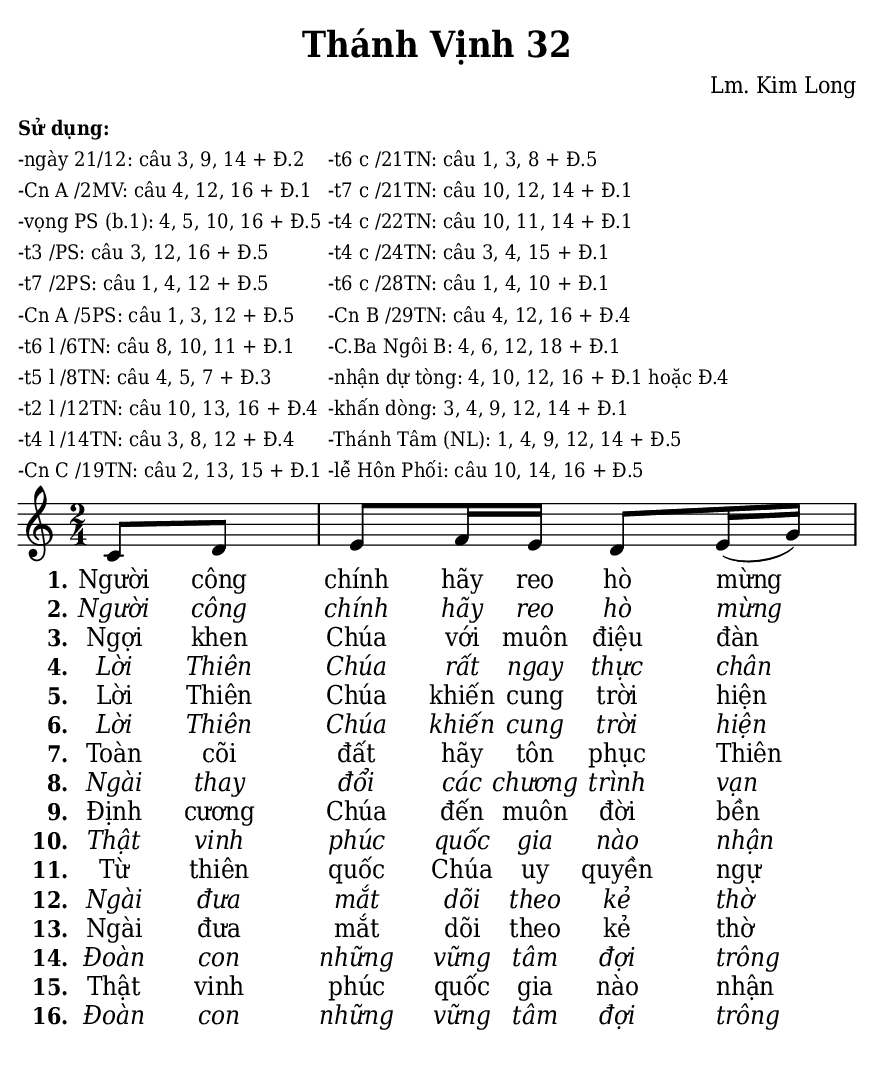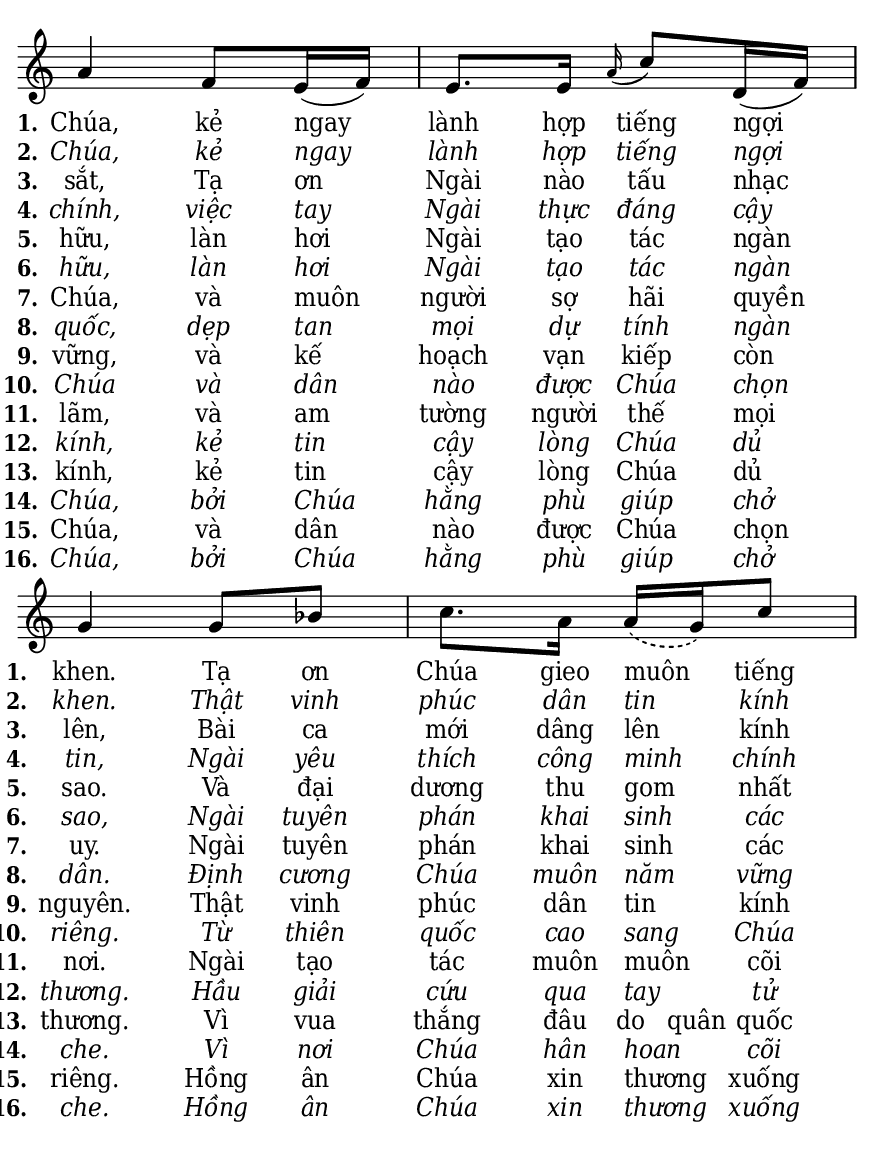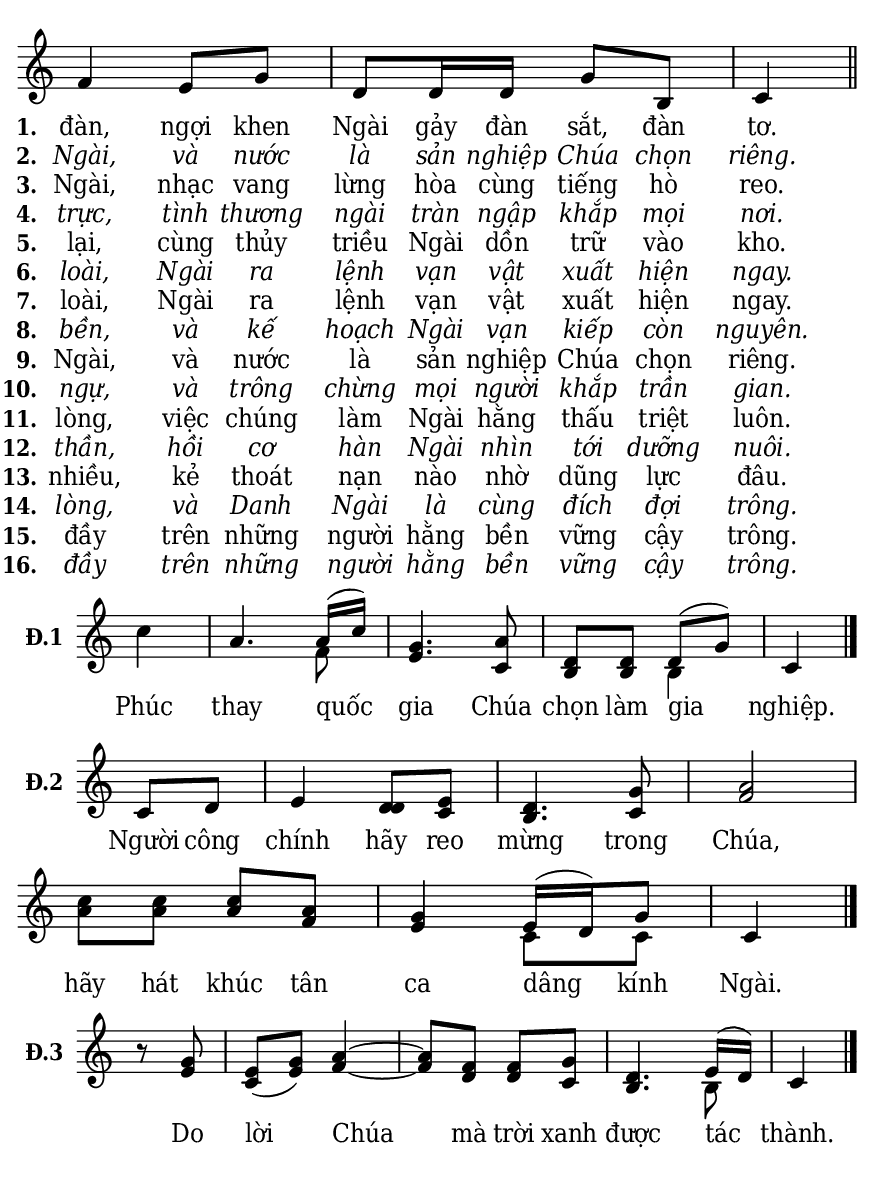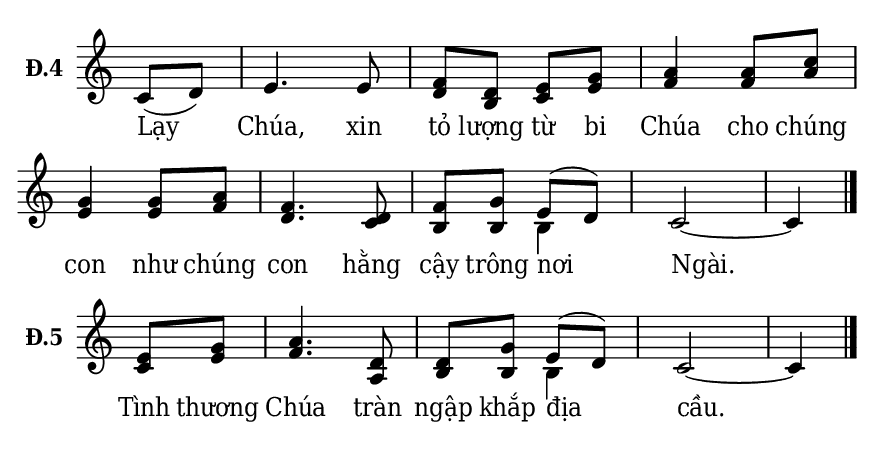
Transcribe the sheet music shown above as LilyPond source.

% Cài đặt chung
\version "2.22.1"
\include "english.ly"

\header {
  title = "Thánh Vịnh 32"
  composer = "Lm. Kim Long"
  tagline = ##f
}

% mã nguồn cho những chức năng chưa hỗ trợ trong phiên bản lilypond hiện tại
% cung cấp bởi cộng đồng lilypond khi gửi email đến lilypond-user@gnu.org
% in số phiên khúc trên mỗi dòng
#(define (add-grob-definition grob-name grob-entry)
     (set! all-grob-descriptions
           (cons ((@@ (lily) completize-grob-entry)
                  (cons grob-name grob-entry))
                 all-grob-descriptions)))

#(add-grob-definition
    'StanzaNumberSpanner
    `((direction . ,LEFT)
      (font-series . bold)
      (padding . 1.0)
      (side-axis . ,X)
      (stencil . ,ly:text-interface::print)
      (X-offset . ,ly:side-position-interface::x-aligned-side)
      (Y-extent . ,grob::always-Y-extent-from-stencil)
      (meta . ((class . Spanner)
               (interfaces . (font-interface
                              side-position-interface
                              stanza-number-interface
                              text-interface))))))

\layout {
    \context {
      \Global
      \grobdescriptions #all-grob-descriptions
    }
    \context {
      \Score
      \remove Stanza_number_align_engraver
      \consists
        #(lambda (context)
           (let ((texts '())
                 (syllables '()))
             (make-engraver
              (acknowledgers
               ((stanza-number-interface engraver grob source-engraver)
                  (set! texts (cons grob texts)))
               ((lyric-syllable-interface engraver grob source-engraver)
                  (set! syllables (cons grob syllables))))
              ((stop-translation-timestep engraver)
                 (for-each
                  (lambda (text)
                    (for-each
                     (lambda (syllable)
                       (ly:pointer-group-interface::add-grob
                        text
                        'side-support-elements
                        syllable))
                     syllables))
                  texts)
                 (set! syllables '())))))
    }
    \context {
      \Lyrics
      \remove Stanza_number_engraver
      \consists
        #(lambda (context)
           (let ((text #f)
                 (last-stanza #f))
             (make-engraver
              ((process-music engraver)
                 (let ((stanza (ly:context-property context 'stanza #f)))
                   (if (and stanza (not (equal? stanza last-stanza)))
                       (let ((column (ly:context-property context
'currentCommandColumn)))
                         (set! last-stanza stanza)
                         (if text
                             (ly:spanner-set-bound! text RIGHT column))
                         (set! text (ly:engraver-make-grob engraver
'StanzaNumberSpanner '()))
                         (ly:grob-set-property! text 'text stanza)
                         (ly:spanner-set-bound! text LEFT column)))))
              ((finalize engraver)
                 (if text
                     (let ((column (ly:context-property context
'currentCommandColumn)))
                       (ly:spanner-set-bound! text RIGHT column)))))))
      \override StanzaNumberSpanner.horizon-padding = 10000
    }
}

stanzaReminderOff =
  \temporary \override StanzaNumberSpanner.after-line-breaking =
     #(lambda (grob)
        ;; Can be replaced with (not (first-broken-spanner? grob)) in 2.23.
        (if (let ((siblings (ly:spanner-broken-into (ly:grob-original grob))))
              (and (pair? siblings)
                   (not (eq? grob (car siblings)))))
            (ly:grob-suicide! grob)))

stanzaReminderOn = \undo \stanzaReminderOff
% kết thúc mã nguồn

% Nhạc
nhacPhanMot = \relative c' {
  \key c \major
  \time 2/4
  \partial 4 c8 d |
  e f16 e d8 e16 (g) |
  a4 f8 e16 (f) |
  e8. e16 \grace {a16 (} c8) d,16 (f) |
  g4 g8 bf |
  c8. a16
  \once \phrasingSlurDashed a \(g\) c8 |
  f,4 e8 g |
  d d16 d g8 b, |
  c4 \bar "||"
}

nhacPhanHai = \relative c'' {
  \key c \major
  \time 2/4
  \partial 4 c4 |
  a4.
  <<
    {
      \voiceOne
      a16 (c)
    }
    \new Voice = "splitpart" {
      \voiceTwo
      f,8
    }
  >>
  \oneVoice
  <<
    {
      g4. a8 |
      d, d
    }
    {
      e4. c8 |
      b b
    }
  >>
  <<
    {
      \voiceOne
      d8 (g)
    }
    \new Voice = "splitpart" {
      \voiceTwo
      b,4
    }
  >>
  \oneVoice
  c4 \bar "|."
}

nhacPhanBa = \relative c' {
  \key c \major
  \time 2/4
  \partial 4 c8 d |
  e4
  <<
    {
      d8 e |
      d4. g8 |
      a2 |
      c8 c c a |
      g4
    }
    {
      d8 c |
      b4. c8 |
      f2 |
      a8 a a f |
      e4
    }
  >>
  <<
    {
      \voiceOne
      e16 (d) g8
    }
    \new Voice = "splitpart" {
      \voiceTwo
      c,8 c
    }
  >>
  \oneVoice
  c4 \bar "|."
}

nhacPhanBon = \relative c'' {
  \key c \major
  \time 2/4
  \partial 4 r8
  <<
    {
      g8 |
      e (g) a4 ~ |
      a8 f f g |
      d4.
    }
    {
      e8 |
      c (e) f4 ~ |
      f8 d d c |
      b4.
    }
  >>
  <<
    {
      \voiceOne
      e16 (d)
    }
    \new Voice = "splitpart" {
      \voiceTwo
      b8
    }
  >>
  \oneVoice
  c4 \bar "|."
}

nhacPhanNam = \relative c' {
  \key c \major
  \time 2/4
  \partial 4 c8 (d) |
  e4. e8 |
  <<
    {
      f8 d e g |
      a4 a8 c |
      g4 g8 a |
      f4. d8 |
      f g
    }
    {
      d8 b c e |
      f4 f8 a |
      e4 e8 f |
      d4. c8 |
      b b
    }
  >>
  <<
    {
      \voiceOne
      e8 (d)
    }
    \new Voice = "splitpart" {
      \voiceTwo
      b4
    }
  >>
  \oneVoice
  c2 ~ |
  c4 \bar "|."
}

nhacPhanSau = \relative c' {
  \key c \major
  \time 2/4
  <<
    {
      \partial 4 e8 g |
      a4. d,8 |
      d g
    }
    {
      c,8 e |
      f4. a,8 |
      b b
    }
  >>
  <<
    {
      \voiceOne
      e8 (d)
    }
    \new Voice = "splitpart" {
      \voiceTwo
      b4
    }
  >>
  \oneVoice
  c2 ~ |
  c4 \bar "|."
}

% Lời
loiPhanMot = \lyricmode {
  <<
    {
      \set stanza = "1."
      Người công chính hãy reo hò mừng Chúa,
      kẻ ngay lành hợp tiếng ngợi khen.
      Tạ ơn Chúa gieo muôn _ tiếng đàn,
      ngợi khen Ngài gảy đàn sắt, đàn tơ.
    }
    \new Lyrics {
	    \set associatedVoice = "beSop"
	    \set stanza = "2."
      \override Lyrics.LyricText.font-shape = #'italic
      Người công chính hãy reo hò mừng Chúa,
      kẻ ngay lành hợp tiếng ngợi khen.
      Thật vinh phúc dân tin _ kính Ngài,
      và nước là sản nghiệp Chúa chọn riêng.
    }
    \new Lyrics {
	    \set associatedVoice = "beSop"
	    \set stanza = "3."
      Ngợi khen Chúa với muôn điệu đàn sắt,
      Tạ ơn Ngài nào tấu nhạc lên,
      Bài ca mới dâng lên _ kính Ngài,
      nhạc vang lừng hòa cùng tiếng hò reo.
    }
    \new Lyrics {
	    \set associatedVoice = "beSop"
	    \set stanza = "4."
      \override Lyrics.LyricText.font-shape = #'italic
      Lời Thiên Chúa rất ngay thực chân chính,
      việc tay Ngài thực đáng cậy tin,
      Ngài yêu thích công minh _ chính trực,
      tình thương ngài tràn ngập khắp mọi nơi.
    }
    \new Lyrics {
	    \set associatedVoice = "beSop"
	    \set stanza = "5."
      Lời Thiên Chúa khiến cung trời hiện hữu,
      làn hơi Ngài tạo tác ngàn sao.
      Và đại dương thu gom _ nhất lại,
      cùng thủy triều Ngài dồn trữ vào kho.
    }
    \new Lyrics {
	    \set associatedVoice = "beSop"
	    \set stanza = "6."
      \override Lyrics.LyricText.font-shape = #'italic
      Lời Thiên Chúa khiến cung trời hiện hữu,
      làn hơi Ngài tạo tác ngàn sao,
      Ngài tuyên phán khai sinh _ các loài,
      Ngài ra lệnh vạn vật xuất hiện ngay.
    }
    \new Lyrics {
	    \set associatedVoice = "beSop"
	    \set stanza = "7."
      Toàn cõi đất hãy tôn phục Thiên Chúa,
      và muôn người sợ hãi quyền uy.
      Ngài tuyên phán khai sinh _ các loài,
      Ngài ra lệnh vạn vật xuất hiện ngay.
    }
    \new Lyrics {
	    \set associatedVoice = "beSop"
	    \set stanza = "8."
      \override Lyrics.LyricText.font-shape = #'italic
      Ngài thay đổi các chương trình vạn quốc,
      dẹp tan mọi dự tính ngàn dân.
      Định cương Chúa muôn năm _ vững bền,
      và kế hoạch Ngài vạn kiếp còn nguyên.
    }
    \new Lyrics {
	    \set associatedVoice = "beSop"
	    \set stanza = "9."
      Định cương Chúa đến muôn đời bền vững,
      và kế hoạch vạn kiếp còn  nguyên.
      Thật vinh phúc dân tin _ kính Ngài,
      và nước là sản nghiệp Chúa chọn riêng.
    }
    \new Lyrics {
	    \set associatedVoice = "beSop"
	    \set stanza = "10."
      \override Lyrics.LyricText.font-shape = #'italic
      Thật vinh phúc quốc gia nào nhận Chúa
      và dân nào được Chúa chọn riêng.
      Từ thiên quốc cao sang _ Chúa ngự,
      và trông chừng mọi người khắp trần gian.
    }
    \new Lyrics {
	    \set associatedVoice = "beSop"
	    \set stanza = "11."
      Từ thiên quốc Chúa uy quyền ngự lãm,
      và am tường người thế mọi nơi.
      Ngài tạo tác muôn muôn _ cõi lòng,
      việc chúng làm Ngài hằng thấu triệt luôn.
    }
    \new Lyrics {
	    \set associatedVoice = "beSop"
	    \set stanza = "12."
      \override Lyrics.LyricText.font-shape = #'italic
      Ngài đưa mắt dõi theo kẻ thờ kính,
      kẻ tin cậy lòng Chúa dủ thương.
      Hầu giải cứu qua tay _ tử thần,
      hồi cơ hàn Ngài nhìn tới dưỡng nuôi.
    }
    \new Lyrics {
	    \set associatedVoice = "beSop"
	    \set stanza = "13."
      Ngài đưa mắt dõi theo kẻ thờ kính,
      kẻ tin cậy lòng Chúa dủ thương.
      Vì vua thắng đâu do quân quốc nhiều,
      kẻ thoát nạn nào nhờ dũng lực đâu.
    }
    \new Lyrics {
	    \set associatedVoice = "beSop"
	    \set stanza = "14."
      \override Lyrics.LyricText.font-shape = #'italic
      Đoàn con những vững tâm đợi trông Chúa,
      bởi Chúa hằng phù giúp chở che.
      Vì nơi Chúa hân hoan _ cõi lòng,
      và Danh Ngài là cùng đích đợi trông.
    }
    \new Lyrics {
	    \set associatedVoice = "beSop"
	    \set stanza = "15."
      Thật vinh phúc quốc gia nào nhận Chúa,
      và dân nào được Chúa chọn riêng.
      Hồng ân Chúa xin thương _ xuống đầy
      trên những người hằng bền vững cậy trông.
    }
    \new Lyrics {
	    \set associatedVoice = "beSop"
	    \set stanza = "16."
      \override Lyrics.LyricText.font-shape = #'italic
      Đoàn con những vững tâm đợi trông Chúa,
      bởi Chúa hằng phù giúp chở che.
      Hồng ân Chúa xin thương _ xuống đầy
      trên những người hằng bền vững cậy trông.
    }
  >>
}

loiPhanHai = \lyricmode {
  Phúc thay quốc gia Chúa chọn làm gia nghiệp.
}

loiPhanBa = \lyricmode {
  Người công chính hãy reo mừng trong Chúa,
  hãy hát khúc tân ca dâng kính Ngài.
}

loiPhanBon = \lyricmode {
  Do lời Chúa mà trời xanh được tác thành.
}

loiPhanNam = \lyricmode {
  Lạy Chúa, xin tỏ lượng từ bi Chúa cho chúng con
  như chúng con hằng cậy trông nơi Ngài.
}

loiPhanSau = \lyricmode {
  Tình thương Chúa tràn ngập khắp địa cầu.
}

% Dàn trang
\paper {
  #(set-paper-size "a5")
  top-margin = 3\mm
  bottom-margin = 3\mm
  left-margin = 3\mm
  right-margin = 3\mm
  indent = #0
  #(define fonts
	 (make-pango-font-tree "Deja Vu Serif Condensed"
	 		       "Deja Vu Serif Condensed"
			       "Deja Vu Serif Condensed"
			       (/ 20 20)))
  print-page-number = ##f
  ragged-bottom = ##t
}

\markup {
  \vspace #1
  %\fill-line {
    \column {
      \left-align {
        \line { \bold \small "Sử dụng:" }
        \line { \small "-ngày 21/12: câu 3, 9, 14 + Đ.2" }
        \line { \small "-Cn A /2MV: câu 4, 12, 16 + Đ.1" }
        \line { \small "-vọng PS (b.1): 4, 5, 10, 16 + Đ.5" }
        \line { \small "-t3 /PS: câu 3, 12, 16 + Đ.5" }
        \line { \small "-t7 /2PS: câu 1, 4, 12 + Đ.5" }
        \line { \small "-Cn A /5PS: câu 1, 3, 12 + Đ.5" }
        \line { \small "-t6 l /6TN: câu 8, 10, 11 + Đ.1" }
        \line { \small "-t5 l /8TN: câu 4, 5, 7 + Đ.3" }
        \line { \small "-t2 l /12TN: câu 10, 13, 16 + Đ.4" }
        \line { \small "-t4 l /14TN: câu 3, 8, 12 + Đ.4" }
        \line { \small "-Cn C /19TN: câu 2, 13, 15 + Đ.1" }
      }
    }
    \column {
      \left-align {
        \line { \small " " }
        \line { \small "-t6 c /21TN: câu 1, 3, 8 + Đ.5" }
        \line { \small "-t7 c /21TN: câu 10, 12, 14 + Đ.1" }
        \line { \small "-t4 c /22TN: câu 10, 11, 14 + Đ.1" }
        \line { \small "-t4 c /24TN: câu 3, 4, 15 + Đ.1" }
        \line { \small "-t6 c /28TN: câu 1, 4, 10 + Đ.1" }
        \line { \small "-Cn B /29TN: câu 4, 12, 16 + Đ.4" }
        \line { \small "-C.Ba Ngôi B: 4, 6, 12, 18 + Đ.1" }
        \line { \small "-nhận dự tòng: 4, 10, 12, 16 + Đ.1 hoặc Đ.4" }
        \line { \small "-khấn dòng: 3, 4, 9, 12, 14 + Đ.1" }
        \line { \small "-Thánh Tâm (NL): 1, 4, 9, 12, 14 + Đ.5" }
        \line { \small "-lễ Hôn Phối: câu 10, 14, 16 + Đ.5" }
      }
    }
  %}
}

\score {
  <<
    \new Staff <<
        \clef treble
        \new Voice = beSop {
          \nhacPhanMot
        }
      \new Lyrics \lyricsto beSop \loiPhanMot
    >>
  >>
  \layout {
    \override Lyrics.LyricSpace.minimum-distance = #1
    \override Score.BarNumber.break-visibility = ##(#f #f #f)
    \override Score.SpacingSpanner.uniform-stretching = ##t
    ragged-last = ##f
  }
}

\score {
  <<
    \new Staff \with {
      \remove "Time_signature_engraver"
      instrumentName = \markup { \bold "Đ.1" }} <<
        \clef treble
        \new Voice = beSop {
          \nhacPhanHai
        }
      \new Lyrics \lyricsto beSop \loiPhanHai
    >>
  >>
  \layout {
    indent = 10
    \override Lyrics.LyricSpace.minimum-distance = #0.6
    \override Score.BarNumber.break-visibility = ##(#f #f #f)
    \override Score.SpacingSpanner.uniform-stretching = ##t
    ragged-last = ##f
  }
}

\score {
  <<
    \new Staff \with {
      \remove "Time_signature_engraver"
      instrumentName = \markup { \bold "Đ.2" }} <<
        \clef treble
        \new Voice = beSop {
          \nhacPhanBa
        }
      \new Lyrics \lyricsto beSop \loiPhanBa
    >>
  >>
  \layout {
    indent = 10
    \override Lyrics.LyricSpace.minimum-distance = #0.45
    \override Score.BarNumber.break-visibility = ##(#f #f #f)
    \override Score.SpacingSpanner.uniform-stretching = ##t
    ragged-last = ##f
  }
}

\score {
  <<
    \new Staff \with {
      \remove "Time_signature_engraver"
      instrumentName = \markup { \bold "Đ.3" }} <<
        \clef treble
        \new Voice = beSop {
          \nhacPhanBon
        }
      \new Lyrics \lyricsto beSop \loiPhanBon
    >>
  >>
  \layout {
    indent = 10
    \override Lyrics.LyricSpace.minimum-distance = #0.6
    \override Score.BarNumber.break-visibility = ##(#f #f #f)
    \override Score.SpacingSpanner.uniform-stretching = ##t
    ragged-last = ##f
  }
}

\score {
  <<
    \new Staff \with {
      \remove "Time_signature_engraver"
      instrumentName = \markup { \bold "Đ.4" }} <<
        \clef treble
        \new Voice = beSop {
          \nhacPhanNam
        }
      \new Lyrics \lyricsto beSop \loiPhanNam
    >>
  >>
  \layout {
    indent = 10
    \override Lyrics.LyricSpace.minimum-distance = #0.6
    \override Score.BarNumber.break-visibility = ##(#f #f #f)
    \override Score.SpacingSpanner.uniform-stretching = ##t
    ragged-last = ##f
  }
}

\score {
  <<
    \new Staff \with {
      \remove "Time_signature_engraver"
      instrumentName = \markup { \bold "Đ.5" }} <<
        \clef treble
        \new Voice = beSop {
          \nhacPhanSau
        }
      \new Lyrics \lyricsto beSop \loiPhanSau
    >>
  >>
  \layout {
    indent = 10
    \override Lyrics.LyricSpace.minimum-distance = #0.6
    \override Score.BarNumber.break-visibility = ##(#f #f #f)
    \override Score.SpacingSpanner.uniform-stretching = ##t
    ragged-last = ##f
  }
}
